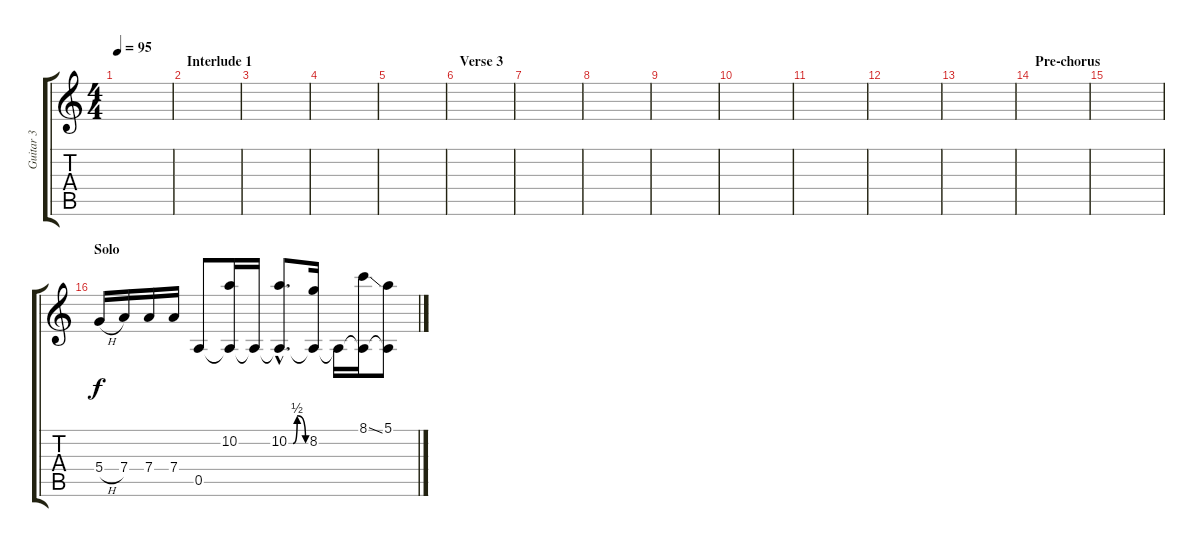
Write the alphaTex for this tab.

\track ("Guitar 3" "Guitar 3") {instrument guitarharmonics}
\staff {score tabs}
\tuning (E4 B3 G3 D3 A2 E2) {hide}
\ts (4 4)
\tempo 95
\clef g2
\ks c
|
\section ("" "Interlude 1")
|
|
|
|
\section ("" "Verse 3")
|
|
|
|
|
|
|
|
\section ("" "Pre-chorus")
|
|
\section ("" "Solo")
5.4{h}.16 7.4.16 7.4.16 7.4.16 0.5.8 (10.2 0.5{t}).16 0.5{t}.16 (10.2{be (custom 0 0 15 0 30 2 60 0) hac} 0.5{hac t}).8{d} (8.2 0.5{t}).16 0.5{t}.16 (8.1{ss} 0.5{t}).16 (5.1 0.5{t}).8
